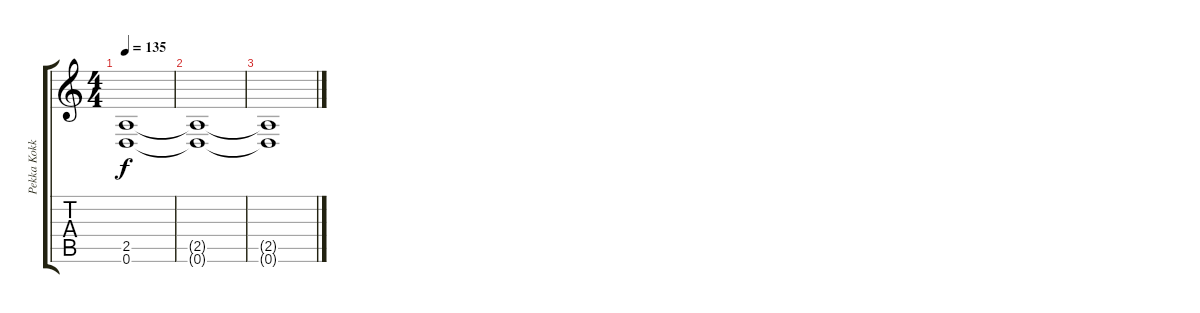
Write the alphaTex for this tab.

\track ("Pekka Kokko" "Pekka Kokk") {instrument distortionguitar}
\staff {score tabs}
\tuning (D4 A3 F3 C3 G2 D2) {hide}
\ts (4 4)
\tempo 135
\clef g2
\ks c
(2.5{t} 0.6{t}).1{dy f} |
(2.5{t} 0.6{t}).1 |
(2.5{t} 0.6{t}).1
